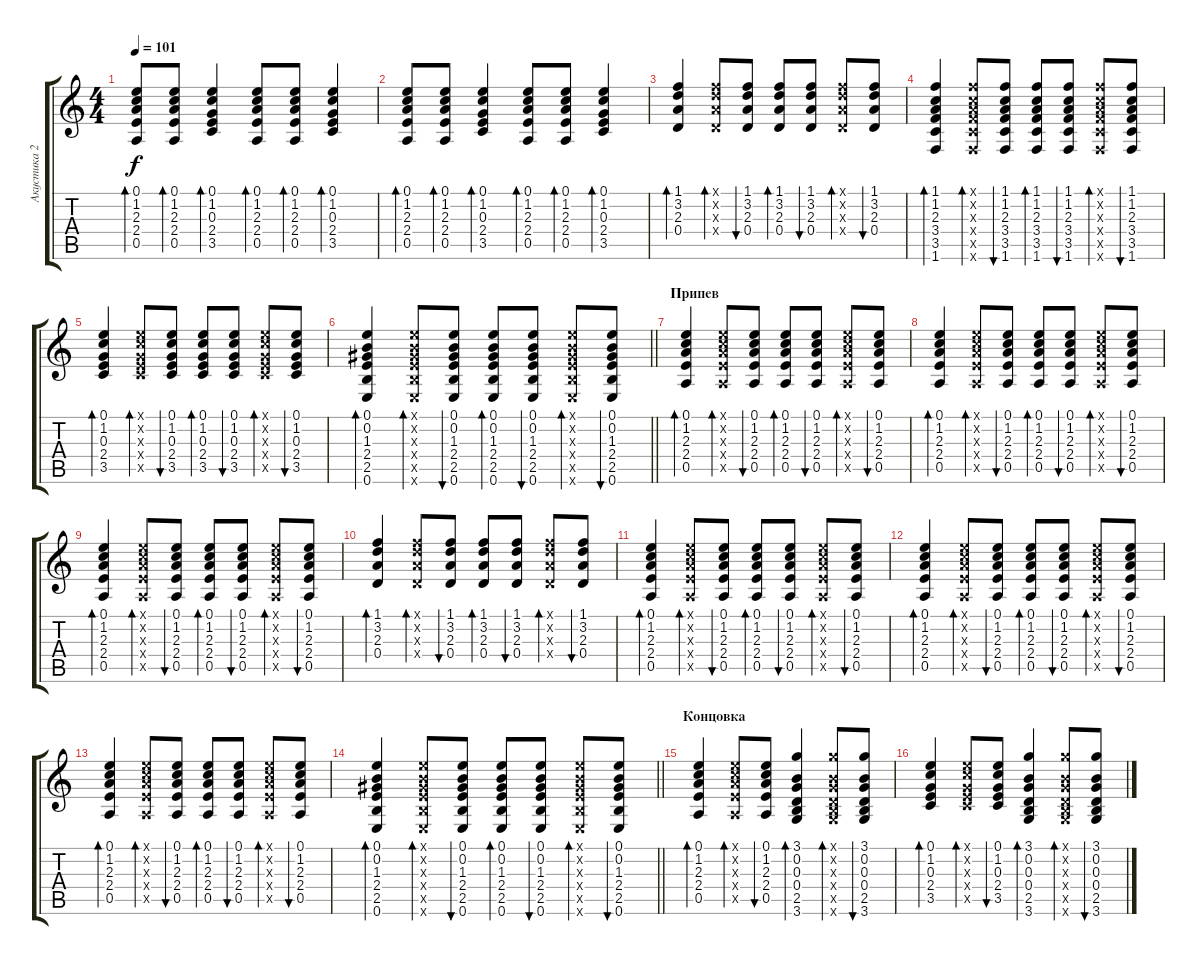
\track ("Акустика 2" "Акустика 2") {instrument acousticguitarsteel}
\staff {score tabs}
\tuning (E4 B3 G3 D3 A2 E2) {hide}
\ts (4 4)
\tempo 101
\clef g2
\ks c
(0.1 1.2 2.3 2.4 0.5).8{bd 30 dy f} (0.1 1.2 2.3 2.4 0.5).8{bd 30} (0.1 1.2 0.3 2.4 3.5).4{bd 30} (0.1 1.2 2.3 2.4 0.5).8{bd 30} (0.1 1.2 2.3 2.4 0.5).8{bd 30} (0.1 1.2 0.3 2.4 3.5).4{bd 30} |
(0.1 1.2 2.3 2.4 0.5).8{bd 30} (0.1 1.2 2.3 2.4 0.5).8{bd 30} (0.1 1.2 0.3 2.4 3.5).4{bd 30} (0.1 1.2 2.3 2.4 0.5).8{bd 30} (0.1 1.2 2.3 2.4 0.5).8{bd 30} (0.1 1.2 0.3 2.4 3.5).4{bd 30} |
(1.1 3.2 2.3 0.4).4{bd 30} (1.1{x} 3.2{x} 2.3{x} 0.4{x}).8{bd 30} (1.1 3.2 2.3 0.4).8{bu 30} (1.1 3.2 2.3 0.4).8{bd 30} (1.1 3.2 2.3 0.4).8{bu 30} (1.1{x} 3.2{x} 2.3{x} 0.4{x}).8{bd 30} (1.1 3.2 2.3 0.4).8{bu 30} |
(1.1 1.2 2.3 3.4 3.5 1.6).4{bd 30} (1.1{x} 1.2{x} 2.3{x} 3.4{x} 3.5{x} 1.6{x}).8{bd 30} (1.1 1.2 2.3 3.4 3.5 1.6).8{bu 30} (1.1 1.2 2.3 3.4 3.5 1.6).8{bd 30} (1.1 1.2 2.3 3.4 3.5 1.6).8{bu 30} (1.1{x} 1.2{x} 2.3{x} 3.4{x} 3.5{x} 1.6{x}).8{bd 30} (1.1 1.2 2.3 3.4 3.5 1.6).8{bu 30} |
(0.1 1.2 0.3 2.4 3.5).4{bd 30} (0.1{x} 1.2{x} 0.3{x} 2.4{x} 3.5{x}).8{bd 30} (0.1 1.2 0.3 2.4 3.5).8{bu 30} (0.1 1.2 0.3 2.4 3.5).8{bd 30} (0.1 1.2 0.3 2.4 3.5).8{bu 30} (0.1{x} 1.2{x} 0.3{x} 2.4{x} 3.5{x}).8{bd 30} (0.1 1.2 0.3 2.4 3.5).8{bu 30} |
\barLineRight lightlight
(0.1 0.2 1.3 2.4 2.5 0.6).4{bd 30} (0.1{x} 0.2{x} 1.3{x} 2.4{x} 2.5{x} 0.6{x}).8{bd 30} (0.1 0.2 1.3 2.4 2.5 0.6).8{bu 30} (0.1 0.2 1.3 2.4 2.5 0.6).8{bd 30} (0.1 0.2 1.3 2.4 2.5 0.6).8{bu 30} (0.1{x} 0.2{x} 1.3{x} 2.4{x} 2.5{x} 0.6{x}).8{bd 30} (0.1 0.2 1.3 2.4 2.5 0.6).8{bu 30} |
\section ("" "Припев")
(0.1 1.2 2.3 2.4 0.5).4{bd 30} (0.1{x} 1.2{x} 2.3{x} 2.4{x} 0.5{x}).8{bd 30} (0.1 1.2 2.3 2.4 0.5).8{bu 30} (0.1 1.2 2.3 2.4 0.5).8{bd 30} (0.1 1.2 2.3 2.4 0.5).8{bu 30} (0.1{x} 1.2{x} 2.3{x} 2.4{x} 0.5{x}).8{bd 30} (0.1 1.2 2.3 2.4 0.5).8{bu 30} |
(0.1 1.2 2.3 2.4 0.5).4{bd 30} (0.1{x} 1.2{x} 2.3{x} 2.4{x} 0.5{x}).8{bd 30} (0.1 1.2 2.3 2.4 0.5).8{bu 30} (0.1 1.2 2.3 2.4 0.5).8{bd 30} (0.1 1.2 2.3 2.4 0.5).8{bu 30} (0.1{x} 1.2{x} 2.3{x} 2.4{x} 0.5{x}).8{bd 30} (0.1 1.2 2.3 2.4 0.5).8{bu 30} |
(0.1 1.2 2.3 2.4 0.5).4{bd 30} (0.1{x} 1.2{x} 2.3{x} 2.4{x} 0.5{x}).8{bd 30} (0.1 1.2 2.3 2.4 0.5).8{bu 30} (0.1 1.2 2.3 2.4 0.5).8{bd 30} (0.1 1.2 2.3 2.4 0.5).8{bu 30} (0.1{x} 1.2{x} 2.3{x} 2.4{x} 0.5{x}).8{bd 30} (0.1 1.2 2.3 2.4 0.5).8{bu 30} |
(1.1 3.2 2.3 0.4).4{bd 30} (1.1{x} 3.2{x} 2.3{x} 0.4{x}).8{bd 30} (1.1 3.2 2.3 0.4).8{bu 30} (1.1 3.2 2.3 0.4).8{bd 30} (1.1 3.2 2.3 0.4).8{bu 30} (1.1{x} 3.2{x} 2.3{x} 0.4{x}).8{bd 30} (1.1 3.2 2.3 0.4).8{bu 30} |
(0.1 1.2 2.3 2.4 0.5).4{bd 30} (0.1{x} 1.2{x} 2.3{x} 2.4{x} 0.5{x}).8{bd 30} (0.1 1.2 2.3 2.4 0.5).8{bu 30} (0.1 1.2 2.3 2.4 0.5).8{bd 30} (0.1 1.2 2.3 2.4 0.5).8{bu 30} (0.1{x} 1.2{x} 2.3{x} 2.4{x} 0.5{x}).8{bd 30} (0.1 1.2 2.3 2.4 0.5).8{bu 30} |
(0.1 1.2 2.3 2.4 0.5).4{bd 30} (0.1{x} 1.2{x} 2.3{x} 2.4{x} 0.5{x}).8{bd 30} (0.1 1.2 2.3 2.4 0.5).8{bu 30} (0.1 1.2 2.3 2.4 0.5).8{bd 30} (0.1 1.2 2.3 2.4 0.5).8{bu 30} (0.1{x} 1.2{x} 2.3{x} 2.4{x} 0.5{x}).8{bd 30} (0.1 1.2 2.3 2.4 0.5).8{bu 30} |
(0.1 1.2 2.3 2.4 0.5).4{bd 30} (0.1{x} 1.2{x} 2.3{x} 2.4{x} 0.5{x}).8{bd 30} (0.1 1.2 2.3 2.4 0.5).8{bu 30} (0.1 1.2 2.3 2.4 0.5).8{bd 30} (0.1 1.2 2.3 2.4 0.5).8{bu 30} (0.1{x} 1.2{x} 2.3{x} 2.4{x} 0.5{x}).8{bd 30} (0.1 1.2 2.3 2.4 0.5).8{bu 30} |
\barLineRight lightlight
(0.1 0.2 1.3 2.4 2.5 0.6).4{bd 30} (0.1{x} 0.2{x} 1.3{x} 2.4{x} 2.5{x} 0.6{x}).8{bd 30} (0.1 0.2 1.3 2.4 2.5 0.6).8{bu 30} (0.1 0.2 1.3 2.4 2.5 0.6).8{bd 30} (0.1 0.2 1.3 2.4 2.5 0.6).8{bu 30} (0.1{x} 0.2{x} 1.3{x} 2.4{x} 2.5{x} 0.6{x}).8{bd 30} (0.1 0.2 1.3 2.4 2.5 0.6).8{bu 30} |
\section ("" "Концовка")
(0.1 1.2 2.3 2.4 0.5).4{bd 30} (0.1{x} 1.2{x} 2.3{x} 2.4{x} 0.5{x}).8{bd 30} (0.1 1.2 2.3 2.4 0.5).8{bu 30} (3.1 0.2 0.3 0.4 2.5 3.6).4{bd 30} (3.1{x} 0.2{x} 0.3{x} 0.4{x} 2.5{x} 3.6{x}).8{bd 30} (3.1 0.2 0.3 0.4 2.5 3.6).8{bu 30} |
(0.1 1.2 0.3 2.4 3.5).4{bd 30} (0.1{x} 1.2{x} 0.3{x} 2.4{x} 3.5{x}).8{bd 30} (0.1 1.2 0.3 2.4 3.5).8{bu 30} (3.1 0.2 0.3 0.4 2.5 3.6).4{bd 30} (3.1{x} 0.2{x} 0.3{x} 0.4{x} 2.5{x} 3.6{x}).8{bd 30} (3.1 0.2 0.3 0.4 2.5 3.6).8{bu 30}
